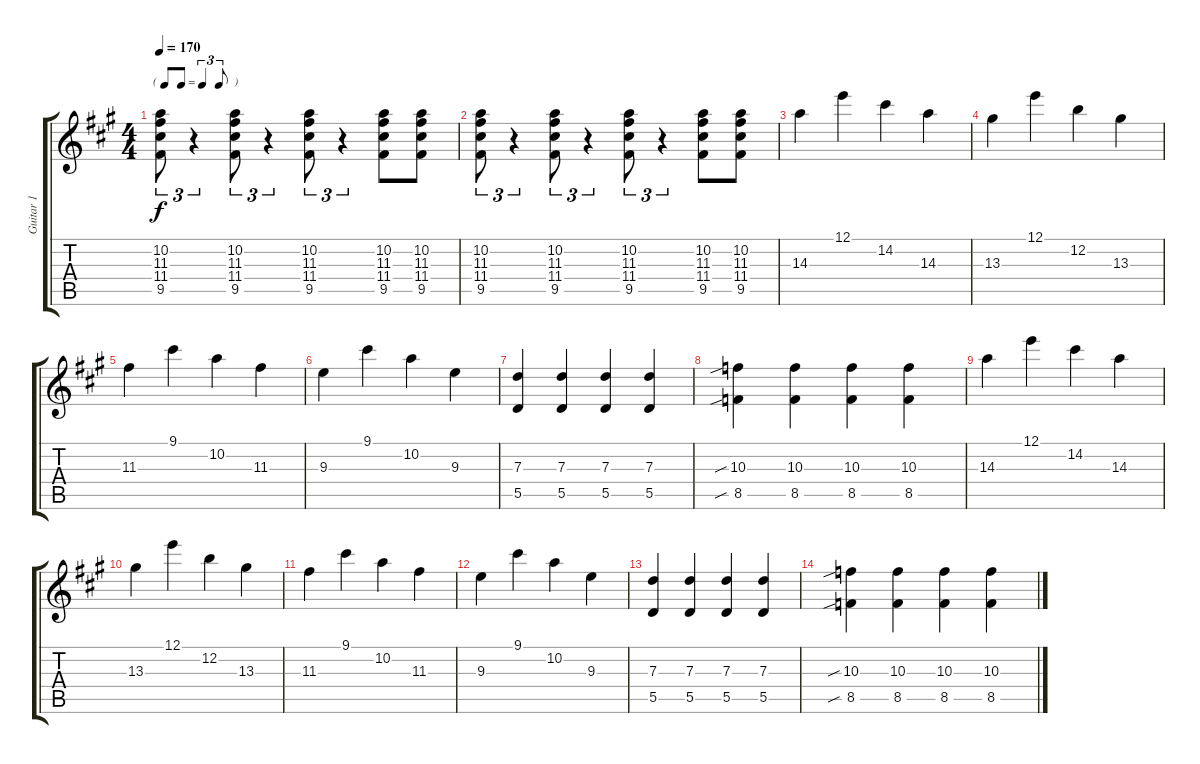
\track ("Guitar 1" "Guitar 1") {instrument overdrivenguitar}
\staff {score tabs}
\tuning (E4 B3 G3 D3 A2 E2) {hide}
\ts (4 4)
\tf triplet8th
\tempo 170
\clef g2
\ks a
(10.2 11.3 11.4 9.5).8{tu (3 2) dy f} r.4{tu (3 2)} (10.2 11.3 11.4 9.5).8{tu (3 2)} r.4{tu (3 2)} (10.2 11.3 11.4 9.5).8{tu (3 2)} r.4{tu (3 2)} (10.2 11.3 11.4 9.5).8 (10.2 11.3 11.4 9.5).8 |
(10.2 11.3 11.4 9.5).8{tu (3 2)} r.4{tu (3 2)} (10.2 11.3 11.4 9.5).8{tu (3 2)} r.4{tu (3 2)} (10.2 11.3 11.4 9.5).8{tu (3 2)} r.4{tu (3 2)} (10.2 11.3 11.4 9.5).8 (10.2 11.3 11.4 9.5).8 |
14.3.4 12.1.4 14.2.4 14.3.4 |
13.3.4 12.1.4 12.2.4 13.3.4 |
11.3.4 9.1.4 10.2.4 11.3.4 |
9.3.4 9.1.4 10.2.4 9.3.4 |
(7.3 5.5).4 (7.3 5.5).4 (7.3 5.5).4 (7.3 5.5).4 |
(10.3{sib} 8.5{sib}).4 (10.3 8.5).4 (10.3 8.5).4 (10.3 8.5).4 |
14.3.4 12.1.4 14.2.4 14.3.4 |
13.3.4 12.1.4 12.2.4 13.3.4 |
11.3.4 9.1.4 10.2.4 11.3.4 |
9.3.4 9.1.4 10.2.4 9.3.4 |
(7.3 5.5).4 (7.3 5.5).4 (7.3 5.5).4 (7.3 5.5).4 |
(10.3{sib} 8.5{sib}).4 (10.3 8.5).4 (10.3 8.5).4 (10.3 8.5).4
